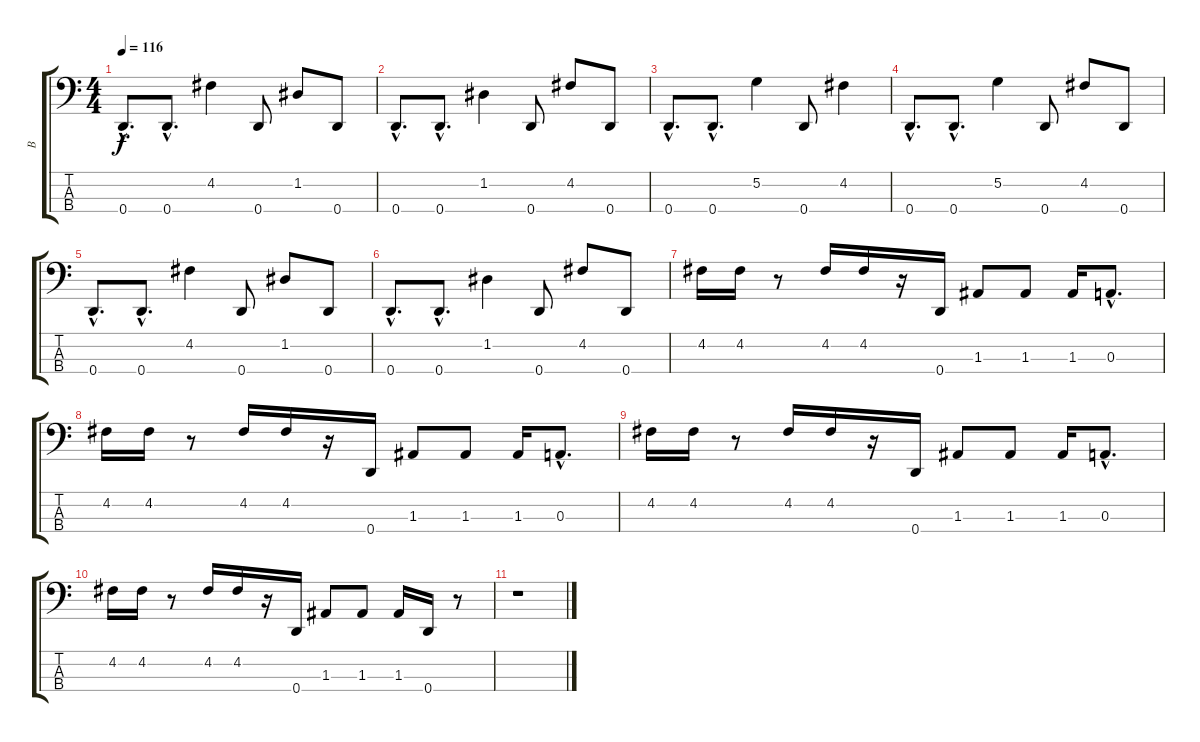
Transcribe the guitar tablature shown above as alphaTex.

\track ("B" "B") {instrument electricbassfinger}
\staff {score tabs}
\tuning (G2 D2 A1 D1) {hide}
\ts (4 4)
\tempo 116
\clef f4
\ks c
0.4{hac}.8{d dy f} 0.4{hac}.8{d} 4.2.4 0.4.8 1.2.8 0.4.8 |
0.4{hac}.8{d} 0.4{hac}.8{d} 1.2.4 0.4.8 4.2.8 0.4.8 |
0.4{hac}.8{d} 0.4{hac}.8{d} 5.2.4 0.4.8 4.2.4 |
0.4{hac}.8{d} 0.4{hac}.8{d} 5.2.4 0.4.8 4.2.8 0.4.8 |
0.4{hac}.8{d} 0.4{hac}.8{d} 4.2.4 0.4.8 1.2.8 0.4.8 |
0.4{hac}.8{d} 0.4{hac}.8{d} 1.2.4 0.4.8 4.2.8 0.4.8 |
4.2.16 4.2.16 r.8 4.2.16 4.2.16 r.16 0.4.16 1.3.8 1.3.8 1.3.16 0.3{hac}.8{d} |
4.2.16 4.2.16 r.8 4.2.16 4.2.16 r.16 0.4.16 1.3.8 1.3.8 1.3.16 0.3{hac}.8{d} |
4.2.16 4.2.16 r.8 4.2.16 4.2.16 r.16 0.4.16 1.3.8 1.3.8 1.3.16 0.3{hac}.8{d} |
4.2.16 4.2.16 r.8 4.2.16 4.2.16 r.16 0.4.16 1.3.8 1.3.8 1.3.16 0.4.16 r.8 |
r.1
